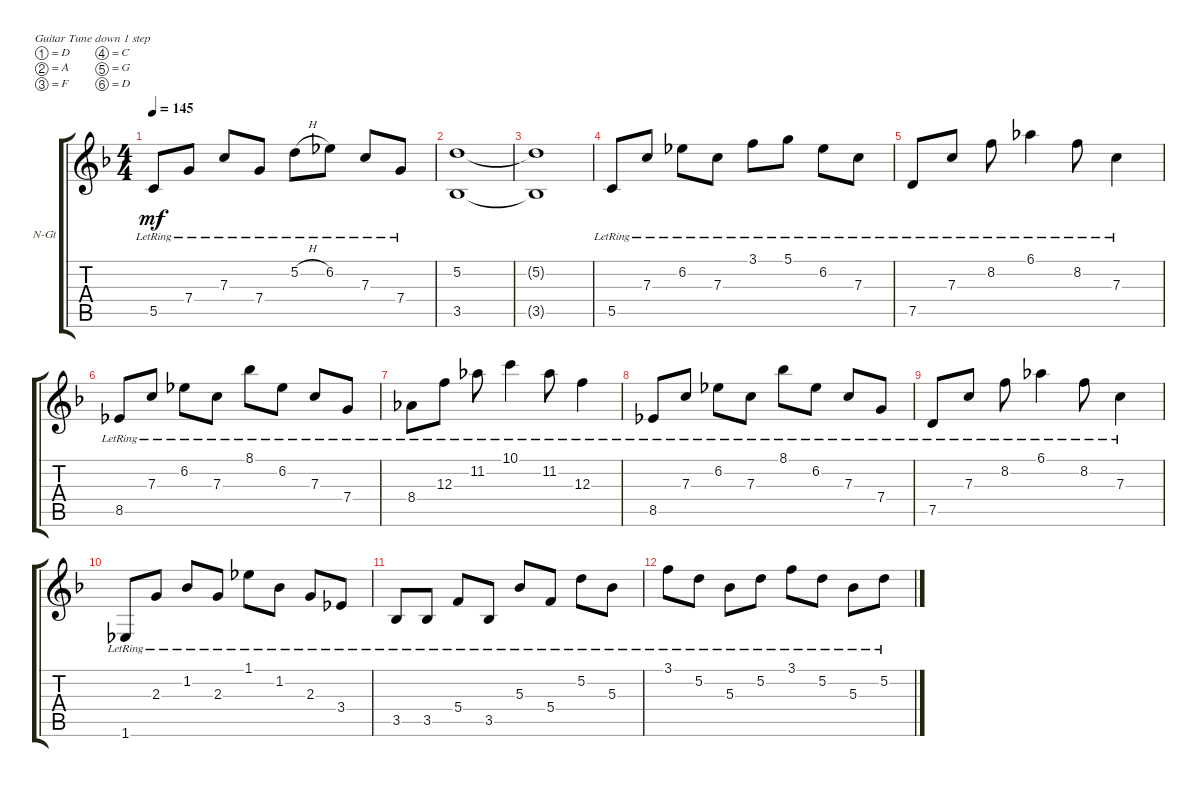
\defaultSystemsLayout 4
\bracketExtendMode groupsimilarinstruments
\firstSystemTrackNameOrientation horizontal
\otherSystemsTrackNameOrientation horizontal
\track ("Nylon Guitar 1" "N-Gt") {instrument acousticguitarnylon}
\staff {score tabs}
\tuning (D4 A3 F3 C3 G2 D2)
\ts (4 4)
\tempo 145
\clef g2
\ks dminor
5.5{lr}.8{dy mf} 7.4{lr}.8 7.3{lr}.8 7.4{lr}.8 5.2{h lr}.8 6.2{lr}.8 7.3{lr}.8 7.4{lr}.8 |
(3.5 5.2).1 |
(3.5{t} 5.2{t}).1 |
5.5{lr}.8 7.3{lr}.8 6.2{lr}.8 7.3{lr}.8 3.1{lr}.8 5.1{lr}.8 6.2{lr}.8 7.3{lr}.8 |
7.5{lr}.8 7.3{lr}.8 8.2{lr}.8 6.1{lr}.4 8.2{lr}.8 7.3{lr}.4 |
8.5{lr}.8 7.3{lr}.8 6.2{lr}.8 7.3{lr}.8 8.1{lr}.8 6.2{lr}.8 7.3{lr}.8 7.4{lr}.8 |
8.4{lr}.8 12.3{lr}.8 11.2{lr}.8 10.1{lr}.4 11.2{lr}.8 12.3{lr}.4 |
8.5{lr}.8 7.3{lr}.8 6.2{lr}.8 7.3{lr}.8 8.1{lr}.8 6.2{lr}.8 7.3{lr}.8 7.4{lr}.8 |
7.5{lr}.8 7.3{lr}.8 8.2{lr}.8 6.1{lr}.4 8.2{lr}.8 7.3{lr}.4 |
1.6{lr}.8 2.3{lr}.8 1.2{lr}.8 2.3{lr}.8 1.1{lr}.8 1.2{lr}.8 2.3{lr}.8 3.4{lr}.8 |
3.5{lr}.8 3.5{lr}.8 5.4{lr}.8 3.5{lr}.8 5.3{lr}.8 5.4{lr}.8 5.2{lr}.8 5.3{lr}.8 |
3.1{lr}.8 5.2{lr}.8 5.3{lr}.8 5.2{lr}.8 3.1{lr}.8 5.2{lr}.8 5.3{lr}.8 5.2{lr}.8
